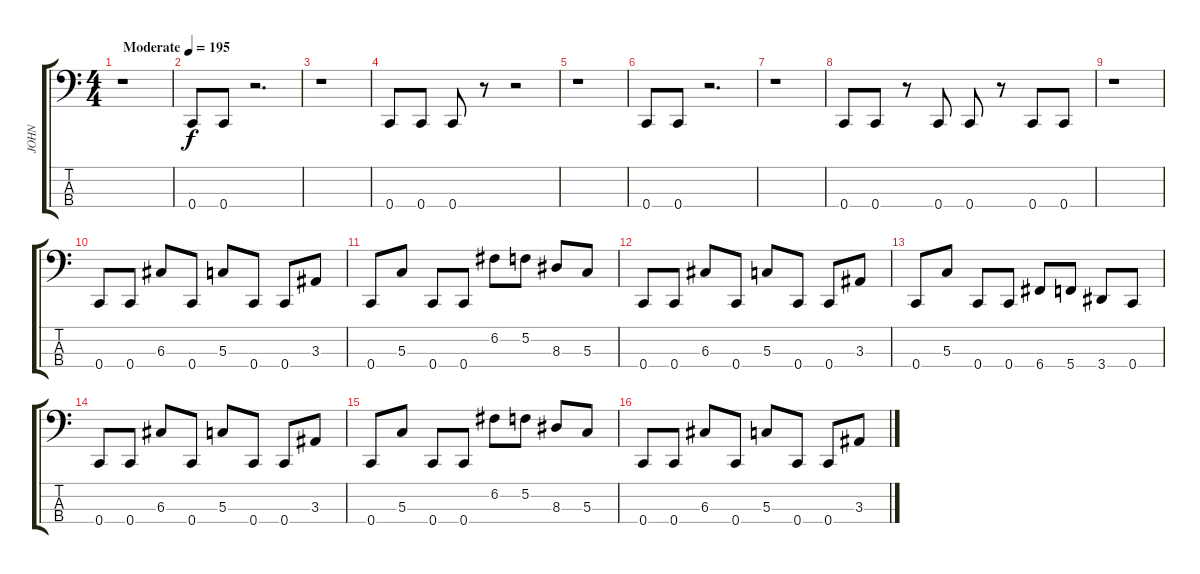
\track ("JOHN" "JOHN") {instrument electricbasspick}
\staff {score tabs}
\tuning (F2 C2 G1 C1) {hide}
\ts (4 4)
\tempo (195 "Moderate")
\clef f4
\ks c
r.1{dy f instrument electricbasspick} |
0.4.8 0.4.8 r.2{d} |
r.1 |
0.4.8 0.4.8 0.4.8 r.8 r.2 |
r.1 |
0.4.8 0.4.8 r.2{d} |
r.1 |
0.4.8 0.4.8 r.8 0.4.8 0.4.8 r.8 0.4.8 0.4.8 |
r.1 |
0.4.8 0.4.8 6.3.8 0.4.8 5.3.8 0.4.8 0.4.8 3.3.8 |
0.4.8 5.3.8 0.4.8 0.4.8 6.2.8 5.2.8 8.3.8 5.3.8 |
0.4.8 0.4.8 6.3.8 0.4.8 5.3.8 0.4.8 0.4.8 3.3.8 |
0.4.8 5.3.8 0.4.8 0.4.8 6.4.8 5.4.8 3.4.8 0.4.8 |
0.4.8 0.4.8 6.3.8 0.4.8 5.3.8 0.4.8 0.4.8 3.3.8 |
0.4.8 5.3.8 0.4.8 0.4.8 6.2.8 5.2.8 8.3.8 5.3.8 |
0.4.8 0.4.8 6.3.8 0.4.8 5.3.8 0.4.8 0.4.8 3.3.8
